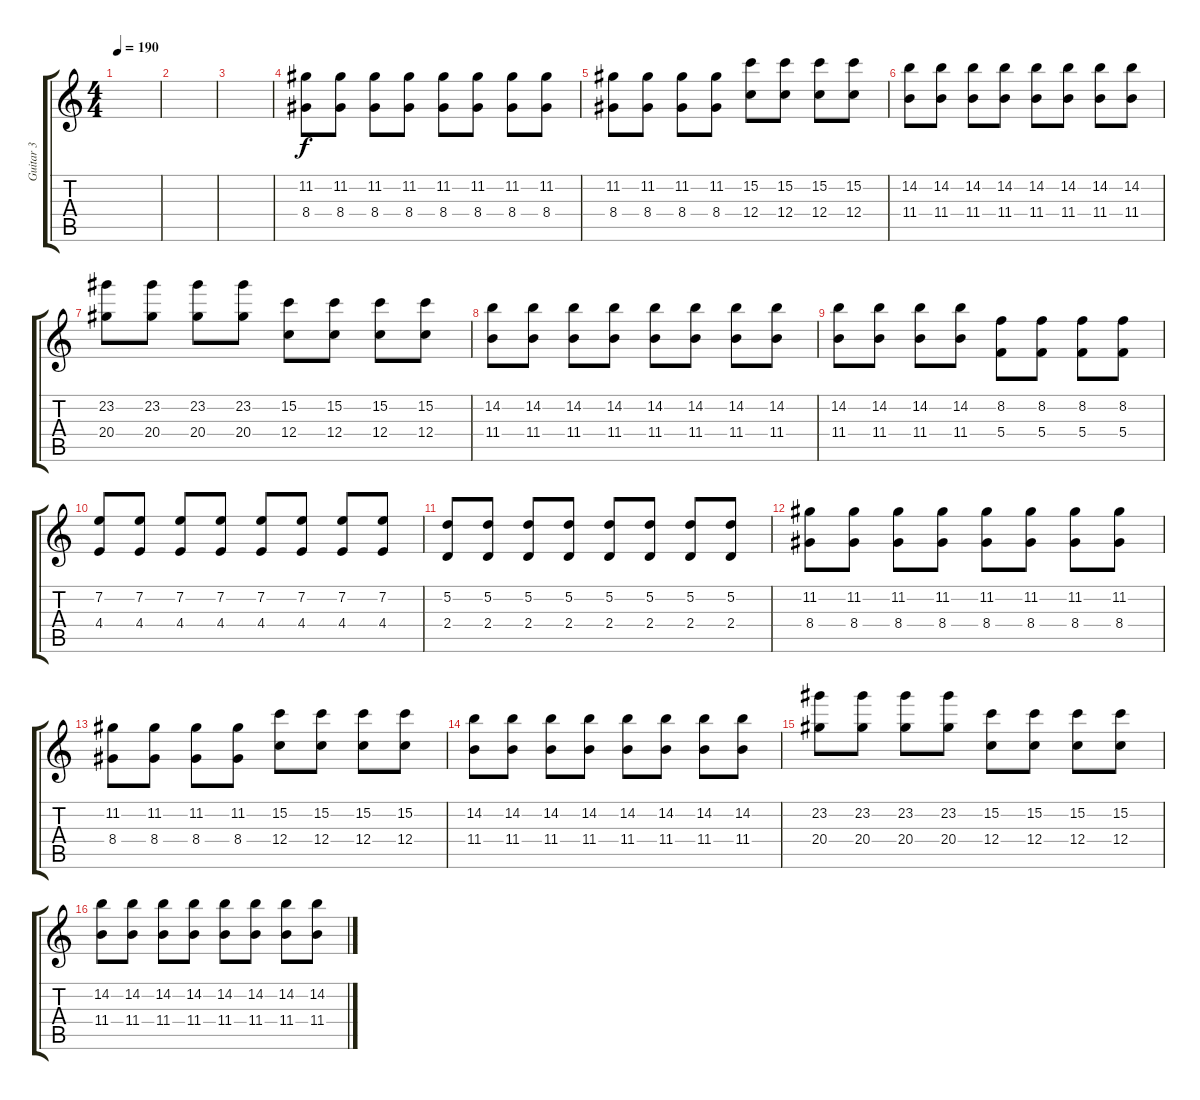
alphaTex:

\track ("Guitar 3" "Guitar 3") {instrument distortionguitar}
\staff {score tabs}
\tuning (D4 A3 F3 C3 G2 C2) {hide}
\ts (4 4)
\tempo 190
\clef g2
\ks c
|
|
|
(11.2 8.4).8 (11.2 8.4).8 (11.2 8.4).8 (11.2 8.4).8 (11.2 8.4).8 (11.2 8.4).8 (11.2 8.4).8 (11.2 8.4).8 |
(11.2 8.4).8 (11.2 8.4).8 (11.2 8.4).8 (11.2 8.4).8 (15.2 12.4).8 (15.2 12.4).8 (15.2 12.4).8 (15.2 12.4).8 |
(14.2 11.4).8 (14.2 11.4).8 (14.2 11.4).8 (14.2 11.4).8 (14.2 11.4).8 (14.2 11.4).8 (14.2 11.4).8 (14.2 11.4).8 |
(23.2 20.4).8 (23.2 20.4).8 (23.2 20.4).8 (23.2 20.4).8 (15.2 12.4).8 (15.2 12.4).8 (15.2 12.4).8 (15.2 12.4).8 |
(14.2 11.4).8 (14.2 11.4).8 (14.2 11.4).8 (14.2 11.4).8 (14.2 11.4).8 (14.2 11.4).8 (14.2 11.4).8 (14.2 11.4).8 |
(14.2 11.4).8 (14.2 11.4).8 (14.2 11.4).8 (14.2 11.4).8 (8.2 5.4).8 (8.2 5.4).8 (8.2 5.4).8 (8.2 5.4).8 |
(7.2 4.4).8 (7.2 4.4).8 (7.2 4.4).8 (7.2 4.4).8 (7.2 4.4).8 (7.2 4.4).8 (7.2 4.4).8 (7.2 4.4).8 |
(5.2 2.4).8 (5.2 2.4).8 (5.2 2.4).8 (5.2 2.4).8 (5.2 2.4).8 (5.2 2.4).8 (5.2 2.4).8 (5.2 2.4).8 |
(11.2 8.4).8 (11.2 8.4).8 (11.2 8.4).8 (11.2 8.4).8 (11.2 8.4).8 (11.2 8.4).8 (11.2 8.4).8 (11.2 8.4).8 |
(11.2 8.4).8 (11.2 8.4).8 (11.2 8.4).8 (11.2 8.4).8 (15.2 12.4).8 (15.2 12.4).8 (15.2 12.4).8 (15.2 12.4).8 |
(14.2 11.4).8 (14.2 11.4).8 (14.2 11.4).8 (14.2 11.4).8 (14.2 11.4).8 (14.2 11.4).8 (14.2 11.4).8 (14.2 11.4).8 |
(23.2 20.4).8 (23.2 20.4).8 (23.2 20.4).8 (23.2 20.4).8 (15.2 12.4).8 (15.2 12.4).8 (15.2 12.4).8 (15.2 12.4).8 |
(14.2 11.4).8 (14.2 11.4).8 (14.2 11.4).8 (14.2 11.4).8 (14.2 11.4).8 (14.2 11.4).8 (14.2 11.4).8 (14.2 11.4).8
